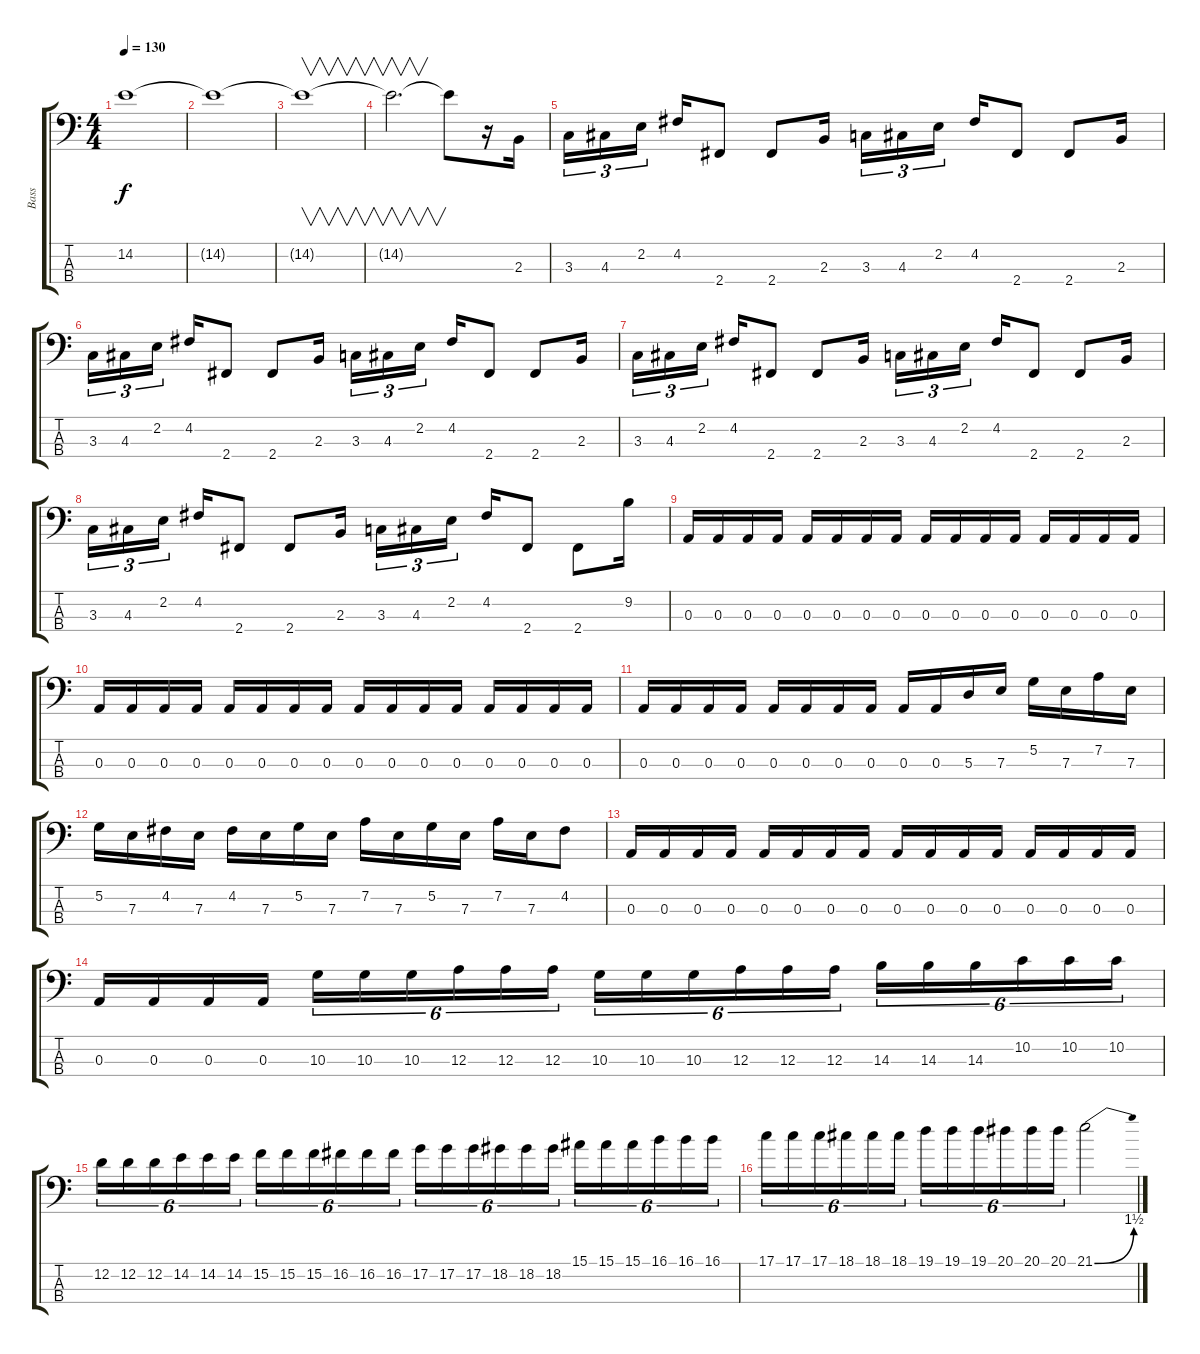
\track ("Bass " "Bass ") {instrument electricbassfinger}
\staff {score tabs}
\tuning (G2 D2 A1 E1) {hide}
\ts (4 4)
\tempo 130
\clef f4
\ks c
14.2{t}.1{dy f} |
14.2{t}.1 |
14.2{t}.1{v} |
14.2{t}.2{v d} 14.2{t}.8 r.16 2.3.16 |
3.3.16{tu (3 2)} 4.3.16{tu (3 2)} 2.2.16{tu (3 2)} 4.2.16 2.4.8 2.4.8 2.3.16 3.3.16{tu (3 2)} 4.3.16{tu (3 2)} 2.2.16{tu (3 2)} 4.2.16 2.4.8 2.4.8 2.3.16 |
3.3.16{tu (3 2)} 4.3.16{tu (3 2)} 2.2.16{tu (3 2)} 4.2.16 2.4.8 2.4.8 2.3.16 3.3.16{tu (3 2)} 4.3.16{tu (3 2)} 2.2.16{tu (3 2)} 4.2.16 2.4.8 2.4.8 2.3.16 |
3.3.16{tu (3 2)} 4.3.16{tu (3 2)} 2.2.16{tu (3 2)} 4.2.16 2.4.8 2.4.8 2.3.16 3.3.16{tu (3 2)} 4.3.16{tu (3 2)} 2.2.16{tu (3 2)} 4.2.16 2.4.8 2.4.8 2.3.16 |
3.3.16{tu (3 2)} 4.3.16{tu (3 2)} 2.2.16{tu (3 2)} 4.2.16 2.4.8 2.4.8 2.3.16 3.3.16{tu (3 2)} 4.3.16{tu (3 2)} 2.2.16{tu (3 2)} 4.2.16 2.4.8 2.4.8 9.2.16 |
0.3.16 0.3.16 0.3.16 0.3.16 0.3.16 0.3.16 0.3.16 0.3.16 0.3.16 0.3.16 0.3.16 0.3.16 0.3.16 0.3.16 0.3.16 0.3.16 |
0.3.16 0.3.16 0.3.16 0.3.16 0.3.16 0.3.16 0.3.16 0.3.16 0.3.16 0.3.16 0.3.16 0.3.16 0.3.16 0.3.16 0.3.16 0.3.16 |
0.3.16 0.3.16 0.3.16 0.3.16 0.3.16 0.3.16 0.3.16 0.3.16 0.3.16 0.3.16 5.3.16 7.3.16 5.2.16 7.3.16 7.2.16 7.3.16 |
5.2.16 7.3.16 4.2.16 7.3.16 4.2.16 7.3.16 5.2.16 7.3.16 7.2.16 7.3.16 5.2.16 7.3.16 7.2.16 7.3.16 4.2.8 |
0.3.16 0.3.16 0.3.16 0.3.16 0.3.16 0.3.16 0.3.16 0.3.16 0.3.16 0.3.16 0.3.16 0.3.16 0.3.16 0.3.16 0.3.16 0.3.16 |
0.3.16 0.3.16 0.3.16 0.3.16 10.3.16{tu (6 4)} 10.3.16{tu (6 4)} 10.3.16{tu (6 4)} 12.3.16{tu (6 4)} 12.3.16{tu (6 4)} 12.3.16{tu (6 4)} 10.3.16{tu (6 4)} 10.3.16{tu (6 4)} 10.3.16{tu (6 4)} 12.3.16{tu (6 4)} 12.3.16{tu (6 4)} 12.3.16{tu (6 4)} 14.3.16{tu (6 4)} 14.3.16{tu (6 4)} 14.3.16{tu (6 4)} 10.2.16{tu (6 4)} 10.2.16{tu (6 4)} 10.2.16{tu (6 4)} |
12.2.16{tu (6 4)} 12.2.16{tu (6 4)} 12.2.16{tu (6 4)} 14.2.16{tu (6 4)} 14.2.16{tu (6 4)} 14.2.16{tu (6 4)} 15.2.16{tu (6 4)} 15.2.16{tu (6 4)} 15.2.16{tu (6 4)} 16.2.16{tu (6 4)} 16.2.16{tu (6 4)} 16.2.16{tu (6 4)} 17.2.16{tu (6 4)} 17.2.16{tu (6 4)} 17.2.16{tu (6 4)} 18.2.16{tu (6 4)} 18.2.16{tu (6 4)} 18.2.16{tu (6 4)} 15.1.16{tu (6 4)} 15.1.16{tu (6 4)} 15.1.16{tu (6 4)} 16.1.16{tu (6 4)} 16.1.16{tu (6 4)} 16.1.16{tu (6 4)} |
17.1.16{tu (6 4)} 17.1.16{tu (6 4)} 17.1.16{tu (6 4)} 18.1.16{tu (6 4)} 18.1.16{tu (6 4)} 18.1.16{tu (6 4)} 19.1.16{tu (6 4)} 19.1.16{tu (6 4)} 19.1.16{tu (6 4)} 20.1.16{tu (6 4)} 20.1.16{tu (6 4)} 20.1.16{tu (6 4)} 21.1{be (bend 0 0 60 6)}.2
